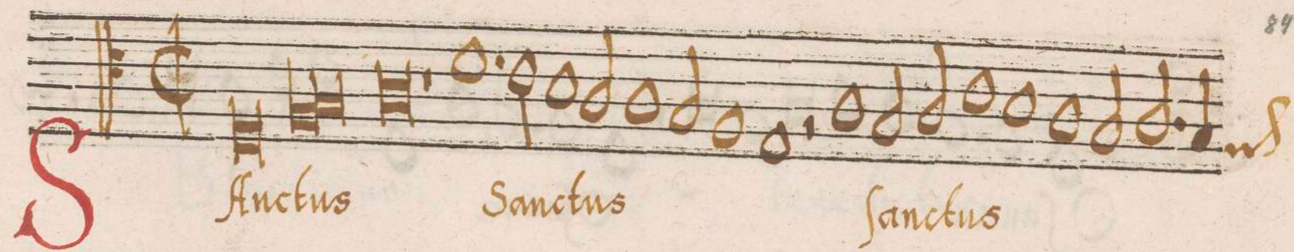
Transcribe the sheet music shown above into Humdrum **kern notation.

**kern	**text
*I"ALTVS	*
*clefC4	*
*k[]	*
*met(C|)	*
*M2/1	*
*stria6	*
0D	SAn-
=2-	=2-
*lig	*
1F	-ctus
1G	.
*Xlig	*
=3-	=3-
0A	.
=4-	=4-
1r	.
1.d	San-
=5-	=5-
2c\	-ctus
1B	.
=6-	=6-
2A/	.
1A	.
2G/	.
=7-	=7-
1F	.
1E	.
=8-	=8-
2r	.
1A	.
2G/	ſan-
=9-	=9-
2A/	-ctus
1c	.
1B\	.
=10-	=10-
1A	.
2G/	.
=11-	=11-
2.A/	.
4G/	.
*custos:F	*
*-	*-
